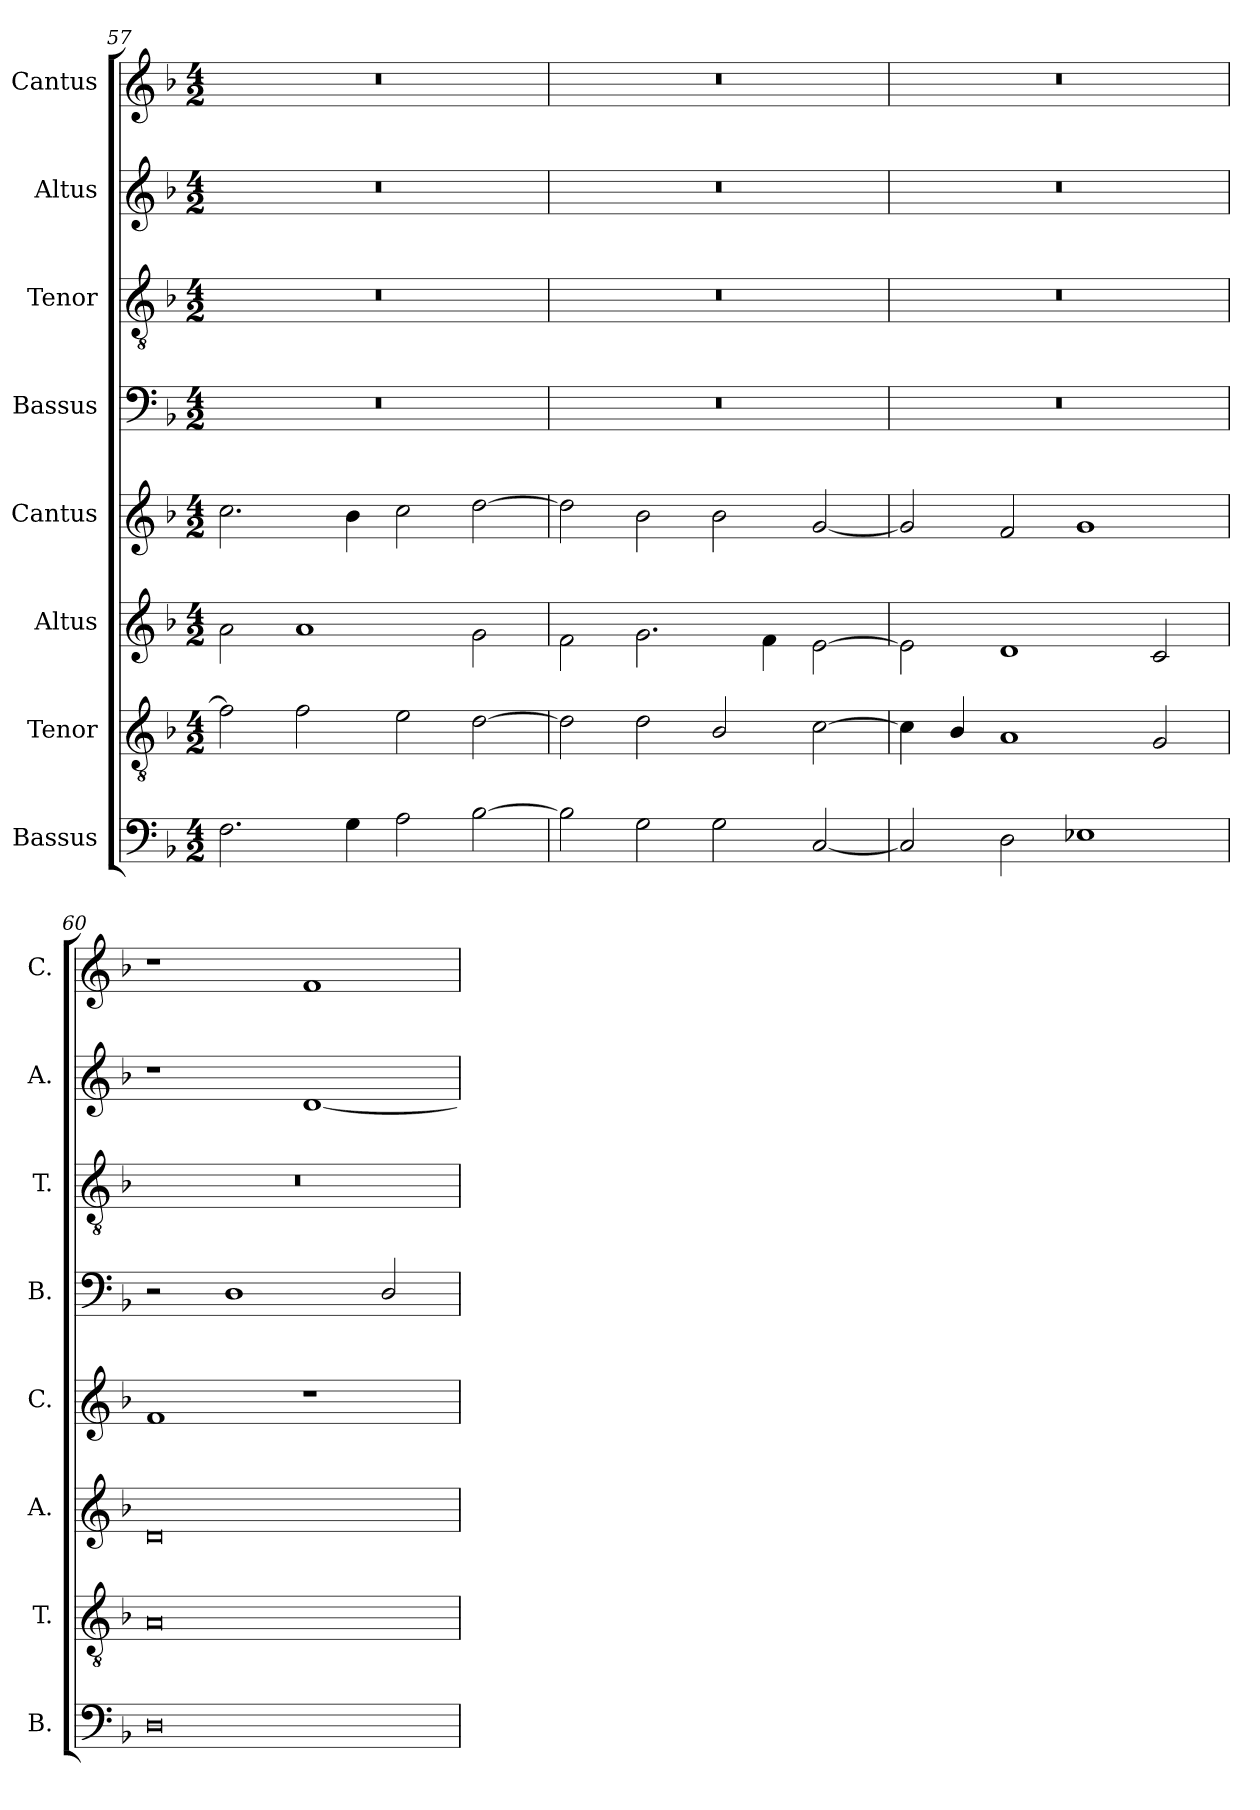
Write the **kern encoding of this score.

**kern	**kern	**kern	**kern	**kern	**kern	**kern	**kern
*part8	*part7	*part6	*part5	*part4	*part3	*part2	*part1
*staff8	*staff7	*staff6	*staff5	*staff4	*staff3	*staff2	*staff1
*I"Bassus	*I"Tenor	*I"Altus	*I"Cantus	*I"Bassus	*I"Tenor	*I"Altus	*I"Cantus
*I'B.	*I'T.	*I'A.	*I'C.	*I'B.	*I'T.	*I'A.	*I'C.
*clefF4	*clefGv2	*clefG2	*clefG2	*clefF4	*clefGv2	*clefG2	*clefG2
*k[b-]	*k[b-]	*k[b-]	*k[b-]	*k[b-]	*k[b-]	*k[b-]	*k[b-]
*M4/2	*M4/2	*M4/2	*M4/2	*M4/2	*M4/2	*M4/2	*M4/2
=57	=57	=57	=57	=57	=57	=57	=57
2.F\	2f\]	2a\	2.cc\	0r	0r	0r	0r
.	2f\	1a	.	.	.	.	.
4G\	.	.	4b-\	.	.	.	.
2A\	2e\	.	2cc\	.	.	.	.
[2B-\	[2d\	2g\	[2dd\	.	.	.	.
!!LO:PB:g=z
=58	=58	=58	=58	=58	=58	=58	=58
2B-\]	2d\]	2f\	2dd\]	0r	0r	0r	0r
2G\	2d\	2.g\	2b-\	.	.	.	.
2G\	2B-/	.	2b-\	.	.	.	.
.	.	4f\	.	.	.	.	.
[2C/	[2c\	[2e\	[2g/	.	.	.	.
=59	=59	=59	=59	=59	=59	=59	=59
2C/]	4c\]	2e\]	2g/]	0r	0r	0r	0r
.	4B-/	.	.	.	.	.	.
2D\	1A	1d	2f/	.	.	.	.
1E-X	.	.	1g	.	.	.	.
.	2G/	2c/	.	.	.	.	.
=60	=60	=60	=60	=60	=60	=60	=60
0D	0A	0d	1f	2r	0r	1r	1r
.	.	.	.	1D	.	.	.
.	.	.	1r	.	.	[1d	1f
.	.	.	.	2D/	.	.	.
=	=	=	=	=	=	=	=
*-	*-	*-	*-	*-	*-	*-	*-
